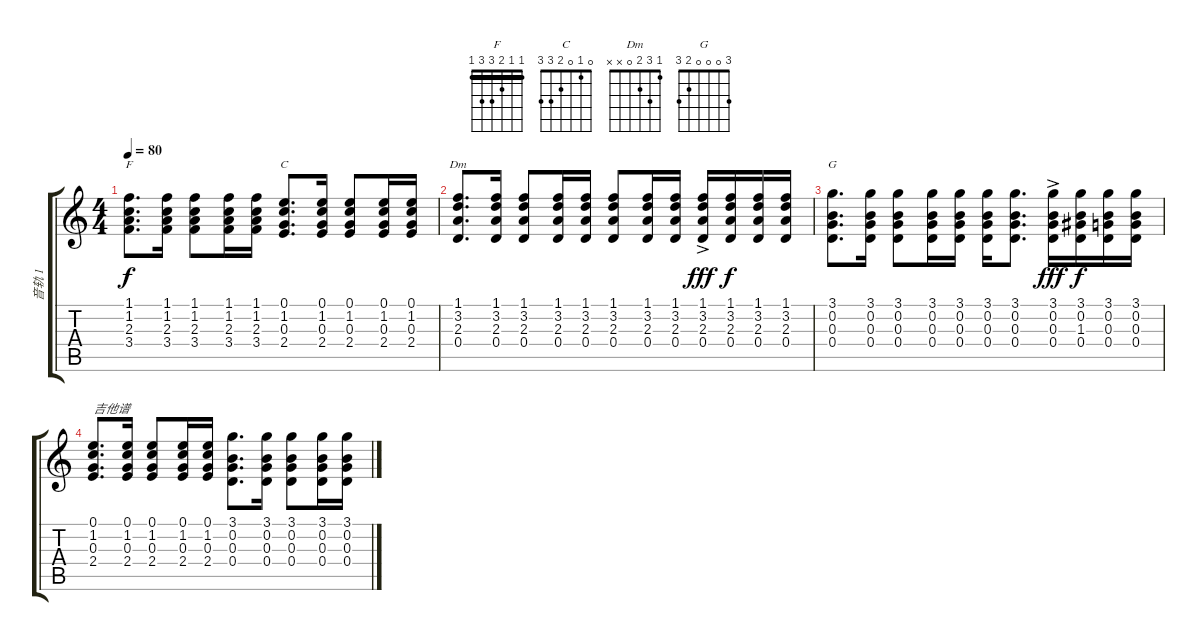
\track ("音轨 1" "音轨 1") {instrument acousticguitarnylon}
\staff {score tabs}
\tuning (E4 B3 G3 D3 A2 E2) {hide}
\chord ("F" 1 1 2 3 3 1) {barre 1}
\chord ("C" 0 1 0 2 3 3)
\chord ("Dm" 1 3 2 0 x x)
\chord ("G" 3 0 0 0 2 3)
\ts (4 4)
\tempo 80
\clef g2
\ks c
(1.1 1.2 2.3 3.4).8{d ch "F" dy f} (1.1 1.2 2.3 3.4).16 (1.1 1.2 2.3 3.4).8 (1.1 1.2 2.3 3.4).16 (1.1 1.2 2.3 3.4).16 (0.1 1.2 0.3 2.4).8{d ch "C"} (0.1 1.2 0.3 2.4).16 (0.1 1.2 0.3 2.4).8 (0.1 1.2 0.3 2.4).16 (0.1 1.2 0.3 2.4).16 |
(1.1 3.2 2.3 0.4).8{d ch "Dm"} (1.1 3.2 2.3 0.4).16 (1.1 3.2 2.3 0.4).8 (1.1 3.2 2.3 0.4).16 (1.1 3.2 2.3 0.4).16 (1.1 3.2 2.3 0.4).8 (1.1 3.2 2.3 0.4).16 (1.1 3.2 2.3 0.4).16 (1.1{ac} 3.2 2.3 0.4).16{dy fff} (1.1 3.2 2.3 0.4).16{dy f} (1.1 3.2 2.3 0.4).16 (1.1 3.2 2.3 0.4).16 |
(3.1 0.2 0.3 0.4).8{d ch "G"} (3.1 0.2 0.3 0.4).16 (3.1 0.2 0.3 0.4).8 (3.1 0.2 0.3 0.4).16 (3.1 0.2 0.3 0.4).16 (3.1 0.2 0.3 0.4).16 (3.1 0.2 0.3 0.4).8{d} (3.1{ac} 0.2 0.3 0.4).16{dy fff} (3.1 0.2 1.3 0.4).16{dy f} (3.1 0.2 0.3 0.4).16 (3.1 0.2 0.3 0.4).16 |
(0.1 1.2 0.3 2.4).8{d txt "吉他谱"} (0.1 1.2 0.3 2.4).16 (0.1 1.2 0.3 2.4).8 (0.1 1.2 0.3 2.4).16 (0.1 1.2 0.3 2.4).16 (3.1 0.2 0.3 0.4).8{d} (3.1 0.2 0.3 0.4).16 (3.1 0.2 0.3 0.4).8 (3.1 0.2 0.3 0.4).16 (3.1 0.2 0.3 0.4).16
